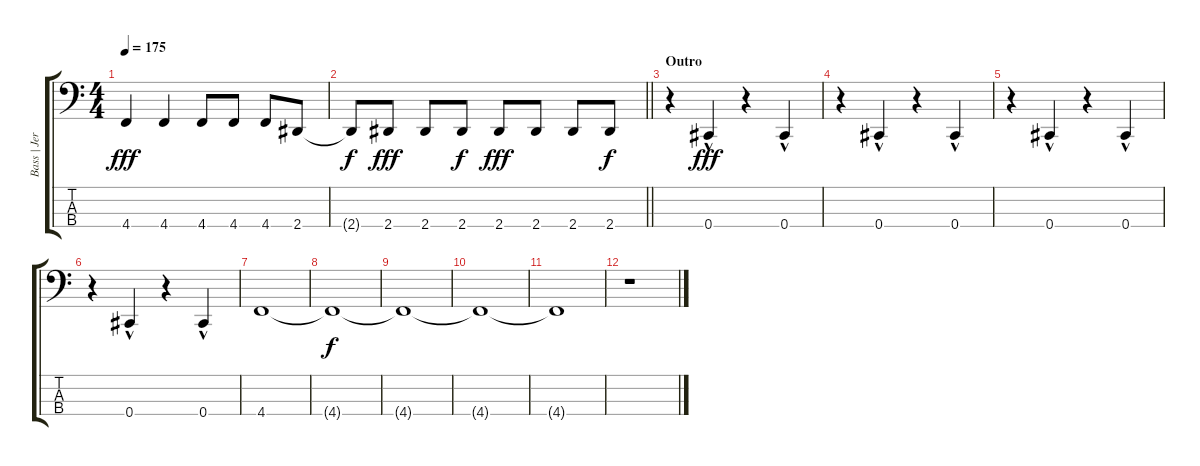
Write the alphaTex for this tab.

\track ("Bass | Jeremy" "Bass | Jer") {instrument electricbasspick}
\staff {score tabs}
\tuning (Gb2 Db2 Ab1 Db1) {hide}
\ts (4 4)
\tempo 175
\clef f4
\ks c
4.4.4{dy fff} 4.4.4 4.4.8 4.4.8 4.4.8 2.4.8 |
\barLineRight lightlight
2.4{t}.8{dy f} 2.4.8{dy fff} 2.4.8 2.4.8{dy f} 2.4.8{dy fff} 2.4.8 2.4.8 2.4.8{dy f} |
\section ("" "Outro")
r.4 0.4{hac}.4{dy fff} r.4 0.4{hac}.4 |
r.4 0.4{hac}.4 r.4 0.4{hac}.4 |
r.4 0.4{hac}.4 r.4 0.4{hac}.4 |
r.4 0.4{hac}.4 r.4 0.4{hac}.4 |
4.4.1{volume 0} |
4.4{t}.1{dy f} |
4.4{t}.1 |
4.4{t}.1 |
4.4{t}.1 |
r.1
